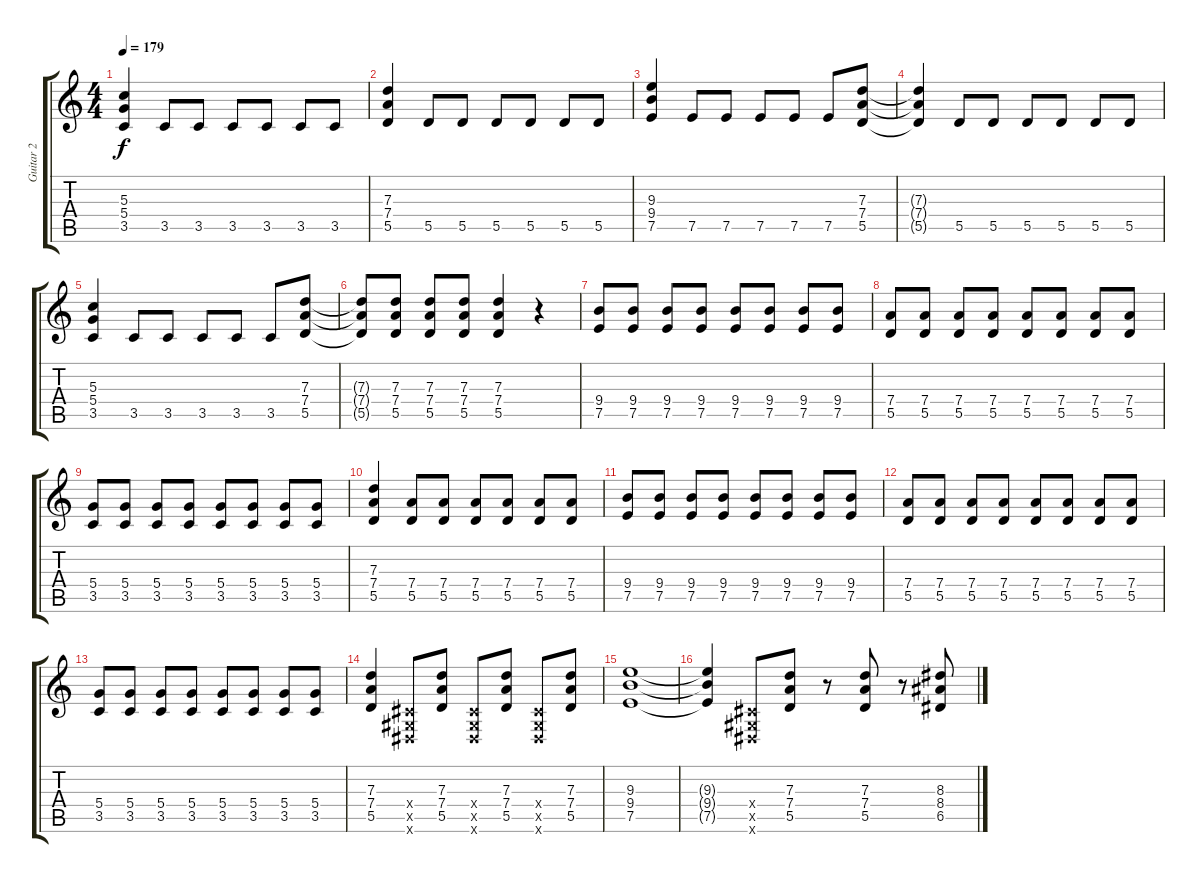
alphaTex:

\track ("Guitar 2" "Guitar 2") {instrument distortionguitar}
\staff {score tabs}
\tuning (E4 B3 G3 D3 A2 E2) {hide}
\ts (4 4)
\tempo 179
\clef g2
\ks c
(5.3 5.4 3.5).4{dy f} 3.5.8 3.5.8 3.5.8 3.5.8 3.5.8 3.5.8 |
(7.3 7.4 5.5).4 5.5.8 5.5.8 5.5.8 5.5.8 5.5.8 5.5.8 |
(9.3 9.4 7.5).4 7.5.8 7.5.8 7.5.8 7.5.8 7.5.8 (7.3 7.4 5.5).8 |
(7.3{t} 7.4{t} 5.5{t}).4 5.5.8 5.5.8 5.5.8 5.5.8 5.5.8 5.5.8 |
(5.3 5.4 3.5).4 3.5.8 3.5.8 3.5.8 3.5.8 3.5.8 (7.3 7.4 5.5).8 |
(7.3{t} 7.4{t} 5.5{t}).8 (7.3 7.4 5.5).8 (7.3 7.4 5.5).8 (7.3 7.4 5.5).8 (7.3 7.4 5.5).4 r.4 |
(9.4 7.5).8 (9.4 7.5).8 (9.4 7.5).8 (9.4 7.5).8 (9.4 7.5).8 (9.4 7.5).8 (9.4 7.5).8 (9.4 7.5).8 |
(7.4 5.5).8 (7.4 5.5).8 (7.4 5.5).8 (7.4 5.5).8 (7.4 5.5).8 (7.4 5.5).8 (7.4 5.5).8 (7.4 5.5).8 |
(5.4 3.5).8 (5.4 3.5).8 (5.4 3.5).8 (5.4 3.5).8 (5.4 3.5).8 (5.4 3.5).8 (5.4 3.5).8 (5.4 3.5).8 |
(7.3 7.4 5.5).4 (7.4 5.5).8 (7.4 5.5).8 (7.4 5.5).8 (7.4 5.5).8 (7.4 5.5).8 (7.4 5.5).8 |
(9.4 7.5).8 (9.4 7.5).8 (9.4 7.5).8 (9.4 7.5).8 (9.4 7.5).8 (9.4 7.5).8 (9.4 7.5).8 (9.4 7.5).8 |
(7.4 5.5).8 (7.4 5.5).8 (7.4 5.5).8 (7.4 5.5).8 (7.4 5.5).8 (7.4 5.5).8 (7.4 5.5).8 (7.4 5.5).8 |
(5.4 3.5).8 (5.4 3.5).8 (5.4 3.5).8 (5.4 3.5).8 (5.4 3.5).8 (5.4 3.5).8 (5.4 3.5).8 (5.4 3.5).8 |
(7.3 7.4 5.5).4 (-1.4{x} -1.5{x} -1.6{x}).8 (7.3 7.4 5.5).8 (-1.4{x} -1.5{x} -1.6{x}).8 (7.3 7.4 5.5).8 (-1.4{x} -1.5{x} -1.6{x}).8 (7.3 7.4 5.5).8 |
(9.3 9.4 7.5).1 |
(9.3{t} 9.4{t} 7.5{t}).4 (-1.4{x} -1.5{x} -1.6{x}).8 (7.3 7.4 5.5).8 r.8 (7.3 7.4 5.5).8 r.8 (8.3 8.4 6.5).8
